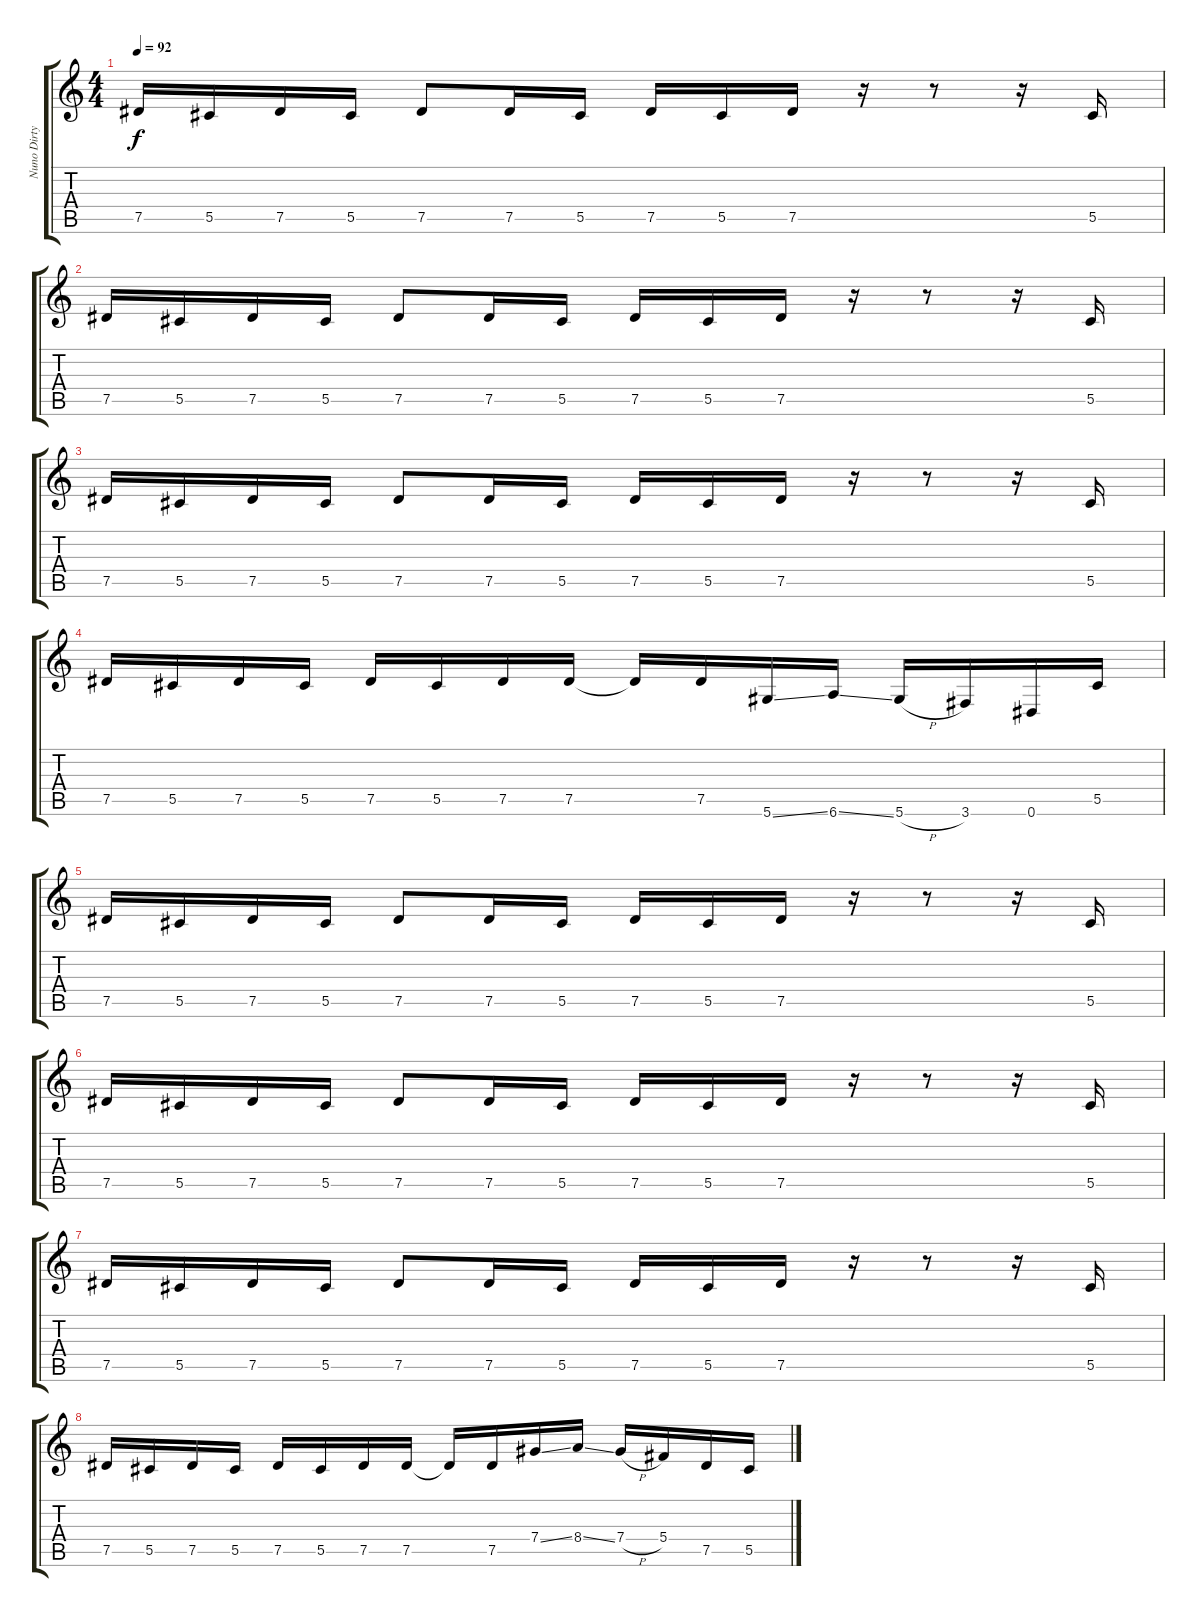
\track ("Nuno Dirty Rhythm" "Nuno Dirty") {instrument overdrivenguitar}
\staff {score tabs}
\tuning (Eb4 Bb3 Gb3 Db3 Ab2 Eb2) {hide}
\ts (4 4)
\tempo 92
\clef g2
\ks c
7.5.16{dy f} 5.5.16 7.5.16 5.5.16 7.5.8 7.5.16 5.5.16 7.5.16 5.5.16 7.5.16 r.16 r.8 r.16 5.5.16 |
7.5.16 5.5.16 7.5.16 5.5.16 7.5.8 7.5.16 5.5.16 7.5.16 5.5.16 7.5.16 r.16 r.8 r.16 5.5.16 |
7.5.16 5.5.16 7.5.16 5.5.16 7.5.8 7.5.16 5.5.16 7.5.16 5.5.16 7.5.16 r.16 r.8 r.16 5.5.16 |
7.5.16 5.5.16 7.5.16 5.5.16 7.5.16 5.5.16 7.5.16 7.5.16 7.5{t}.16 7.5.16 5.6{ss}.16 6.6{ss}.16 5.6{h}.16 3.6.16 0.6.16 5.5.16 |
7.5.16 5.5.16 7.5.16 5.5.16 7.5.8 7.5.16 5.5.16 7.5.16 5.5.16 7.5.16 r.16 r.8 r.16 5.5.16 |
7.5.16 5.5.16 7.5.16 5.5.16 7.5.8 7.5.16 5.5.16 7.5.16 5.5.16 7.5.16 r.16 r.8 r.16 5.5.16 |
7.5.16 5.5.16 7.5.16 5.5.16 7.5.8 7.5.16 5.5.16 7.5.16 5.5.16 7.5.16 r.16 r.8 r.16 5.5.16 |
7.5.16 5.5.16 7.5.16 5.5.16 7.5.16 5.5.16 7.5.16 7.5.16 7.5{t}.16 7.5.16 7.4{ss}.16 8.4{ss}.16 7.4{h}.16 5.4.16 7.5.16 5.5.16
